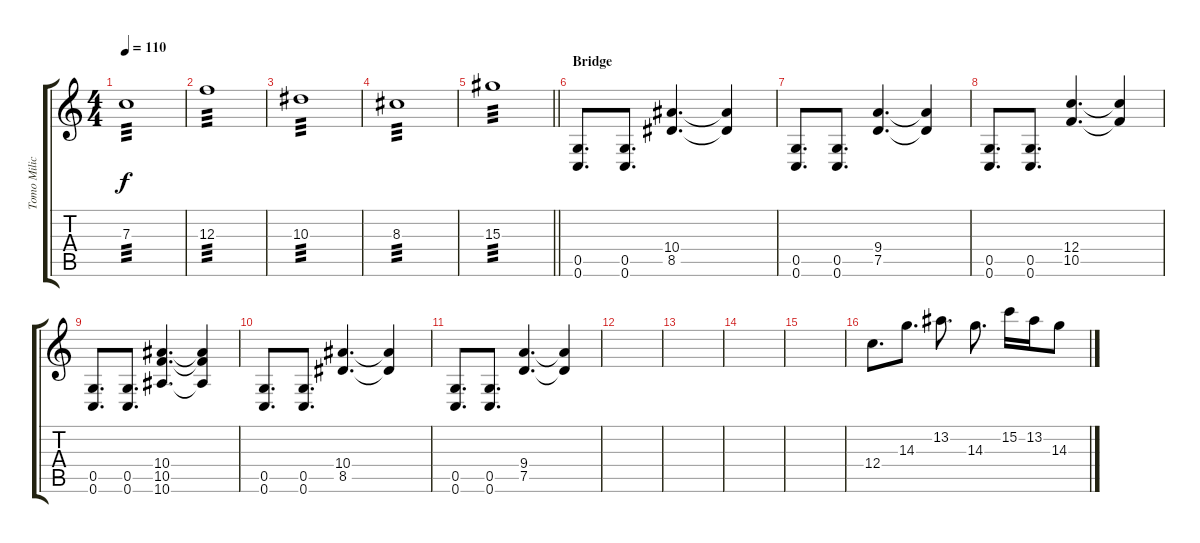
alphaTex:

\track ("Tomo Milicevic [Guitar]" "Tomo Milic") {instrument distortionguitar}
\staff {score tabs}
\tuning (D4 A3 F3 C3 G2 C2) {hide}
\ts (4 4)
\tempo 110
\clef g2
\ks c
7.3.1{tp 3 dy f} |
12.3.1{tp 3} |
10.3.1{tp 3} |
8.3.1{tp 3} |
\barLineRight lightlight
15.3.1{tp 3} |
\section ("" "Bridge")
(0.5 0.6).8{d} (0.5 0.6).8{d} (10.4 8.5).4{d} (10.4{t} 8.5{t}).4 |
(0.5 0.6).8{d} (0.5 0.6).8{d} (9.4 7.5).4{d} (9.4{t} 7.5{t}).4 |
(0.5 0.6).8{d} (0.5 0.6).8{d} (12.4 10.5).4{d} (12.4{t} 10.5{t}).4 |
(0.5 0.6).8{d} (0.5 0.6).8{d} (10.4 10.5 10.6).4{d} (10.4{t} 10.5{t} 10.6{t}).4 |
(0.5 0.6).8{d} (0.5 0.6).8{d} (10.4 8.5).4{d} (10.4{t} 8.5{t}).4 |
(0.5 0.6).8{d} (0.5 0.6).8{d} (9.4 7.5).4{d} (9.4{t} 7.5{t}).4 |
|
|
|
|
12.4.8{d} 14.3.8{d} 13.2.8{d} 14.3.8{d} 15.2.16 13.2.16 14.3.8
